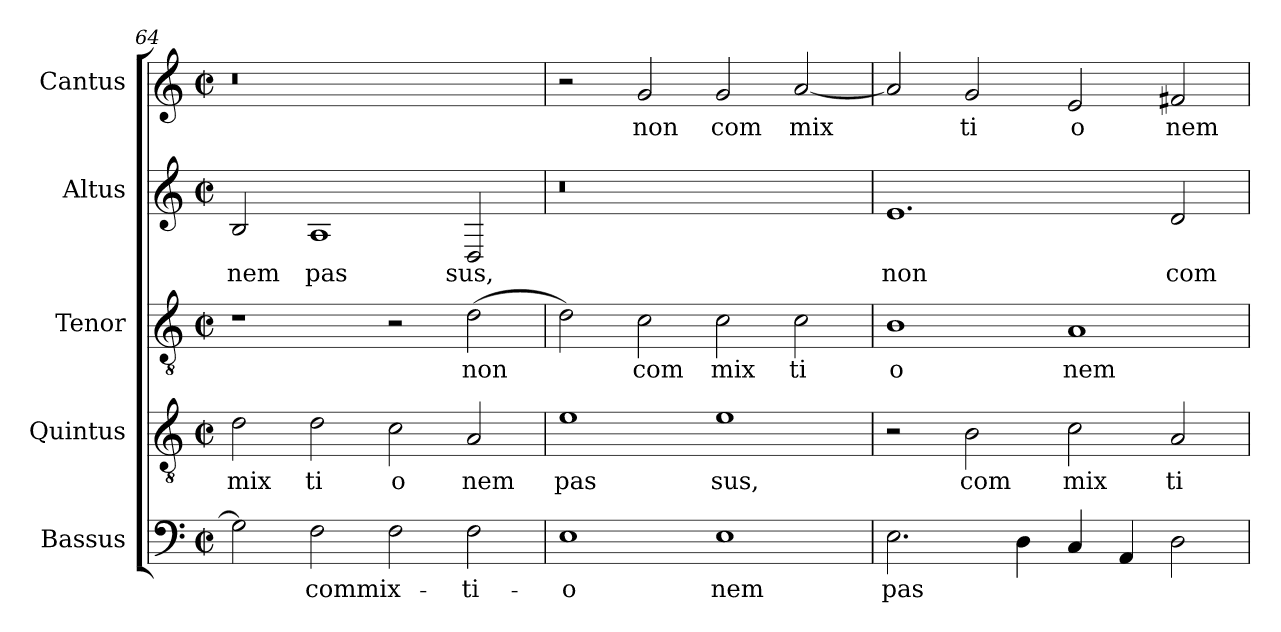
**kern	**text	**kern	**text	**kern	**text	**kern	**text	**kern	**text
*part5	*part5	*part4	*part4	*part3	*part3	*part2	*part2	*part1	*part1
*staff5	*staff5	*staff4	*staff4	*staff3	*staff3	*staff2	*staff2	*staff1	*staff1
*I"Bassus	*	*I"Quintus	*	*I"Tenor	*	*I"Altus	*	*I"Cantus	*
*clefF4	*	*clefGv2	*	*clefGv2	*	*clefG2	*	*clefG2	*
*	*	*k[]	*	*	*	*	*	*	*
*	*	*C:	*	*	*	*	*	*	*
*M2/2	*	*M2/2	*	*M2/2	*	*M2/2	*	*M2/2	*
*met(c|)	*	*met(c|)	*	*met(c|)	*	*met(c|)	*	*met(c|)	*
=64	=64	=64	=64	=64	=64	=64	=64	=64	=64
!	!	!	!LO:LY:b:cj	!	!	!	!LO:LY:b:cj	!	!
2G\]	.	2d\	mix	1r	.	2B/	nem	0r	.
!	!LO:LY:b	!	!LO:LY:b:cj	!	!	!	!LO:LY:b:cj	!	!
2F\	commix-	2d\	ti	.	.	1A	pas	.	.
!	!	!	!LO:LY:b:cj	!	!	!	!	!	!
2F\	.	2c\	o	2r	.	.	.	.	.
!	!LO:LY:b:cj	!	!LO:LY:b:cj	!	!LO:LY:b	!	!LO:LY:b:cj	!	!
2F\	-ti-	2A/	nem	(>2d\	non	2D/	sus,	.	.
!!LO:LB:g=z
=65	=65	=65	=65	=65	=65	=65	=65	=65	=65
!	!LO:LY:b:cj	!	!LO:LY:b:cj	!	!	!	!	!	!
1E	-o	1e	pas	2d\)	.	0r	.	2r	.
!	!	!	!	!	!LO:LY:b:cj	!	!	!	!LO:LY:b:cj
.	.	.	.	2c\	com	.	.	2g/	non
!	!LO:LY:b:cj	!	!LO:LY:b:cj	!	!LO:LY:b:cj	!	!	!	!LO:LY:b:cj
1E	nem	1e	sus,	2c\	mix	.	.	2g/	com
!	!	!	!	!	!LO:LY:b:cj	!	!	!	!LO:LY:b
.	.	.	.	2c\	ti	.	.	[<2a/	mix
=66	=66	=66	=66	=66	=66	=66	=66	=66	=66
!	!LO:LY:b	!	!	!	!LO:LY:b:cj	!	!LO:LY:b:cj	!	!
2.E\	pas	2r	.	1B	o	1.e	non	2a/]	.
!	!	!	!LO:LY:b:cj	!	!	!	!	!	!LO:LY:b:cj
.	.	2B\	com	.	.	.	.	2g/	ti
4D\	.	.	.	.	.	.	.	.	.
!	!	!	!LO:LY:b:cj	!	!LO:LY:b:cj	!	!	!	!LO:LY:b:cj
4C/	.	2c\	mix	1A	nem	.	.	2e/	o
4AA/	.	.	.	.	.	.	.	.	.
!	!	!	!LO:LY:b:cj	!	!	!	!LO:LY:b:cj	!	!LO:LY:b:cj
2D\	.	2A/	ti	.	.	2d/	com	2f#X/	nem
=	=	=	=	=	=	=	=	=	=
*-	*-	*-	*-	*-	*-	*-	*-	*-	*-
